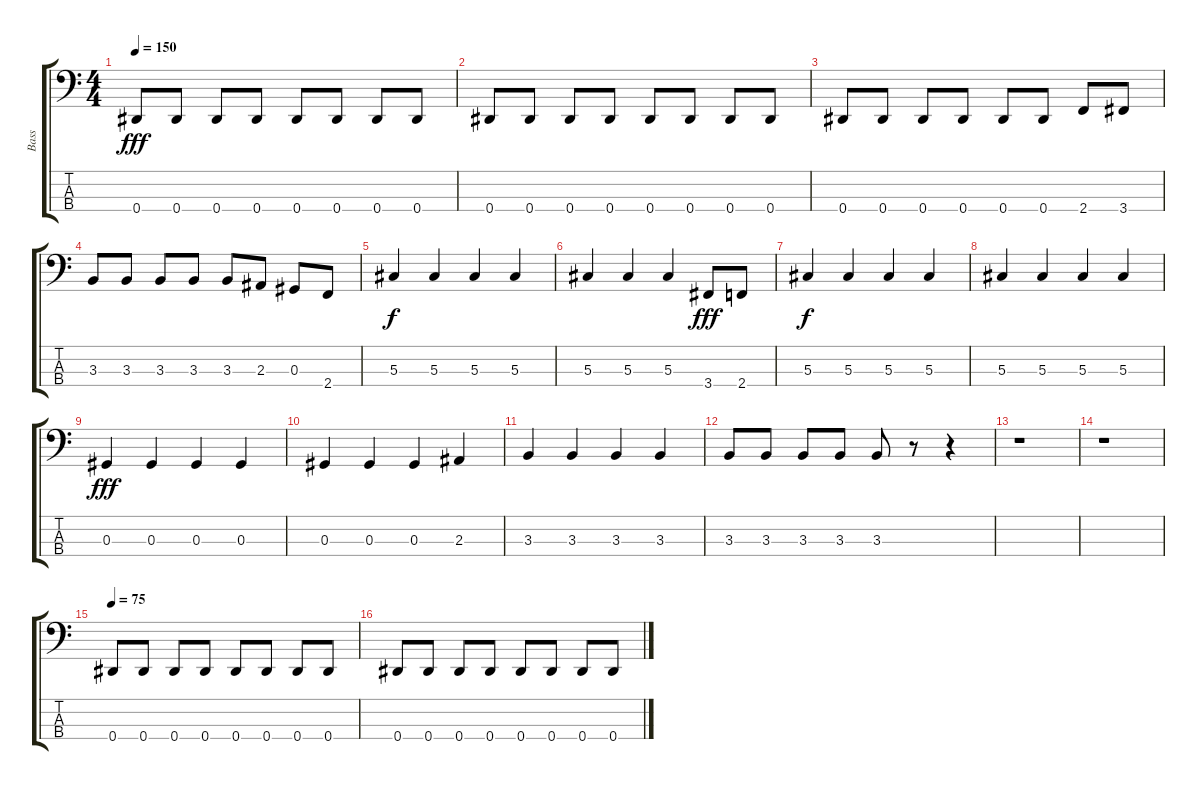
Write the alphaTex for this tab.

\track ("Bass" "Bass") {instrument electricbassfinger}
\staff {score tabs}
\tuning (Gb2 Db2 Ab1 Eb1) {hide}
\ts (4 4)
\tempo 150
\clef f4
\ks c
0.4.8{dy fff} 0.4.8 0.4.8 0.4.8 0.4.8 0.4.8 0.4.8 0.4.8 |
0.4.8 0.4.8 0.4.8 0.4.8 0.4.8 0.4.8 0.4.8 0.4.8 |
0.4.8 0.4.8 0.4.8 0.4.8 0.4.8 0.4.8 2.4.8 3.4.8 |
3.3.8 3.3.8 3.3.8 3.3.8 3.3.8 2.3.8 0.3.8 2.4.8 |
5.3.4{dy f} 5.3.4 5.3.4 5.3.4 |
5.3.4 5.3.4 5.3.4 3.4.8{dy fff} 2.4.8 |
5.3.4{dy f} 5.3.4 5.3.4 5.3.4 |
5.3.4 5.3.4 5.3.4 5.3.4 |
0.3.4{dy fff} 0.3.4 0.3.4 0.3.4 |
0.3.4 0.3.4 0.3.4 2.3.4 |
3.3.4 3.3.4 3.3.4 3.3.4 |
3.3.8 3.3.8 3.3.8 3.3.8 3.3.8 r.8 r.4 |
r.1 |
r.1 |
\tempo 75
0.4.8 0.4.8 0.4.8 0.4.8 0.4.8 0.4.8 0.4.8 0.4.8 |
0.4.8 0.4.8 0.4.8 0.4.8 0.4.8 0.4.8 0.4.8 0.4.8
